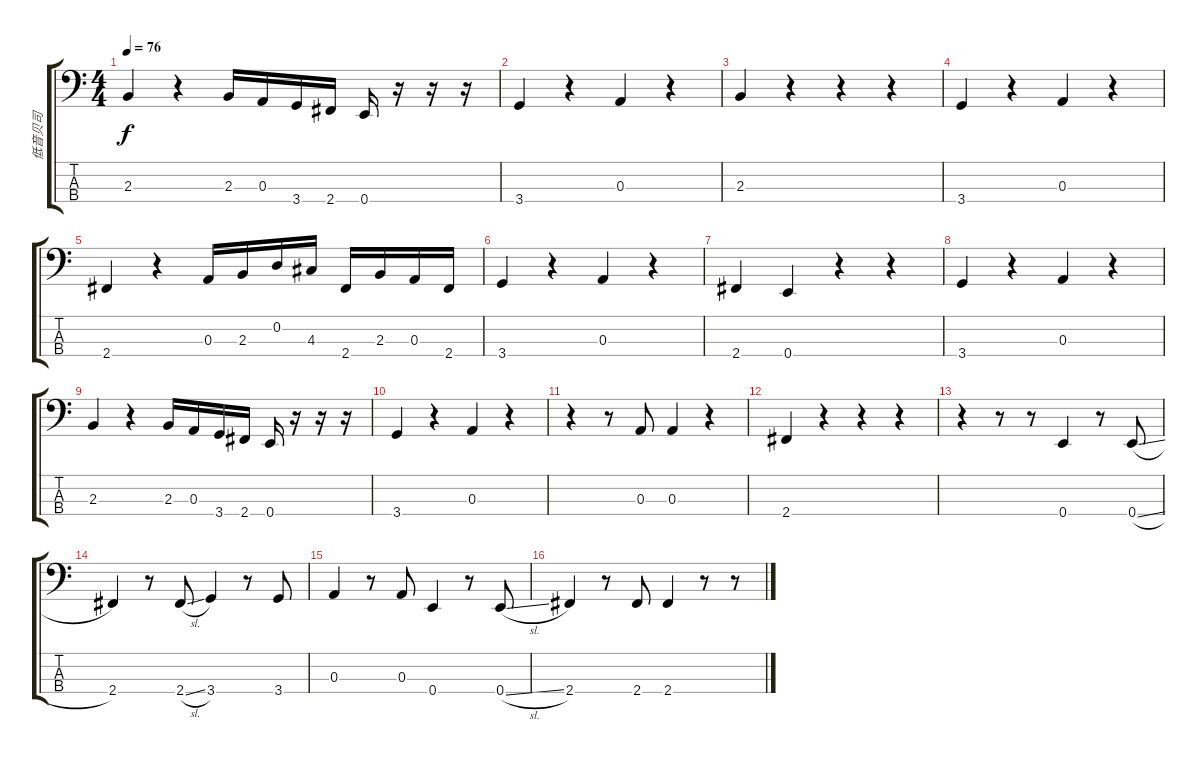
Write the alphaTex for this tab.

\track ("低音贝司" "低音贝司") {instrument fretlessbass}
\staff {score tabs}
\tuning (G2 D2 A1 E1) {hide}
\ts (4 4)
\tempo 76
\clef f4
\ks c
2.3.4{dy f} r.4 2.3.16 0.3.16 3.4.16 2.4.16 0.4.16 r.16 r.16 r.16 |
3.4.4 r.4 0.3.4 r.4 |
2.3.4 r.4 r.4 r.4 |
3.4.4 r.4 0.3.4 r.4 |
2.4.4 r.4 0.3.16 2.3.16 0.2.16 4.3.16 2.4.16 2.3.16 0.3.16 2.4.16 |
3.4.4 r.4 0.3.4 r.4 |
2.4.4 0.4.4 r.4 r.4 |
3.4.4 r.4 0.3.4 r.4 |
2.3.4 r.4 2.3.16 0.3.16 3.4.16 2.4.16 0.4.16 r.16 r.16 r.16 |
3.4.4 r.4 0.3.4 r.4 |
r.4 r.8 0.3.8 0.3.4 r.4 |
2.4.4 r.4 r.4 r.4 |
r.4 r.8 r.8 0.4.4 r.8 0.4{sl}.8 |
2.4.4 r.8 2.4{sl}.8 3.4.4 r.8 3.4.8 |
0.3.4 r.8 0.3.8 0.4.4 r.8 0.4{sl}.8 |
2.4.4 r.8 2.4.8 2.4.4 r.8 r.8
